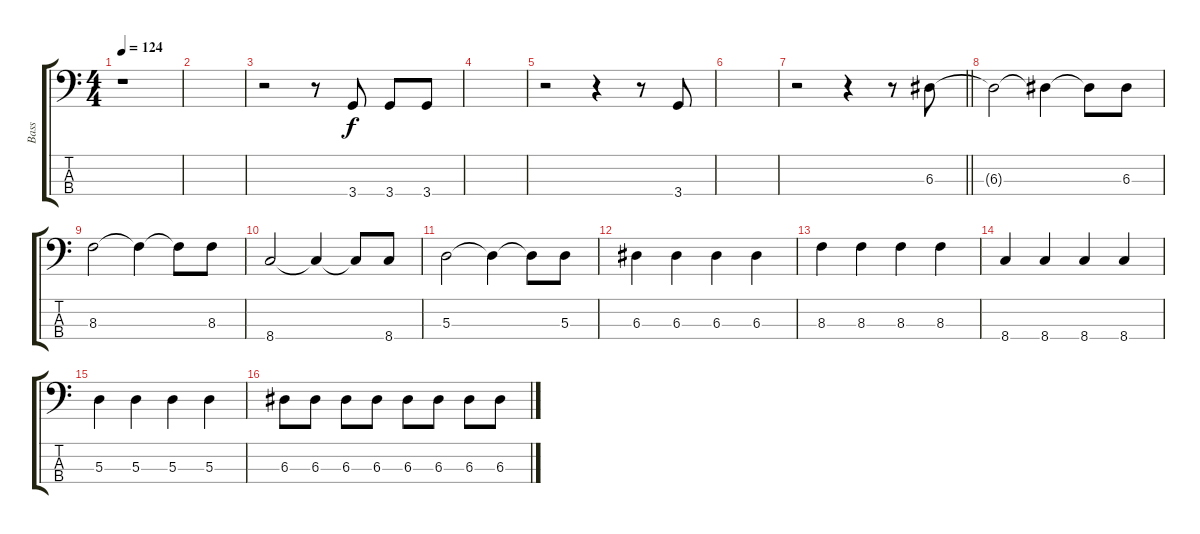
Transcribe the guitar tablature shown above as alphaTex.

\track ("Bass" "Bass") {instrument electricbassfinger}
\staff {score tabs}
\tuning (G2 D2 A1 E1) {hide}
\ts (4 4)
\tempo 124
\clef f4
\ks c
r.1{dy f} |
|
r.2 r.8 3.4.8 3.4.8 3.4.8 |
|
r.2 r.4 r.8 3.4.8 |
|
\barLineRight lightlight
r.2 r.4 r.8 6.3.8 |
6.3{t}.2 6.3{t}.4 6.3{t}.8 6.3.8 |
8.3.2 8.3{t}.4 8.3{t}.8 8.3.8 |
8.4.2 8.4{t}.4 8.4{t}.8 8.4.8 |
5.3.2 5.3{t}.4 5.3{t}.8 5.3.8 |
6.3.4 6.3.4 6.3.4 6.3.4 |
8.3.4 8.3.4 8.3.4 8.3.4 |
8.4.4 8.4.4 8.4.4 8.4.4 |
5.3.4 5.3.4 5.3.4 5.3.4 |
6.3.8 6.3.8 6.3.8 6.3.8 6.3.8 6.3.8 6.3.8 6.3.8
